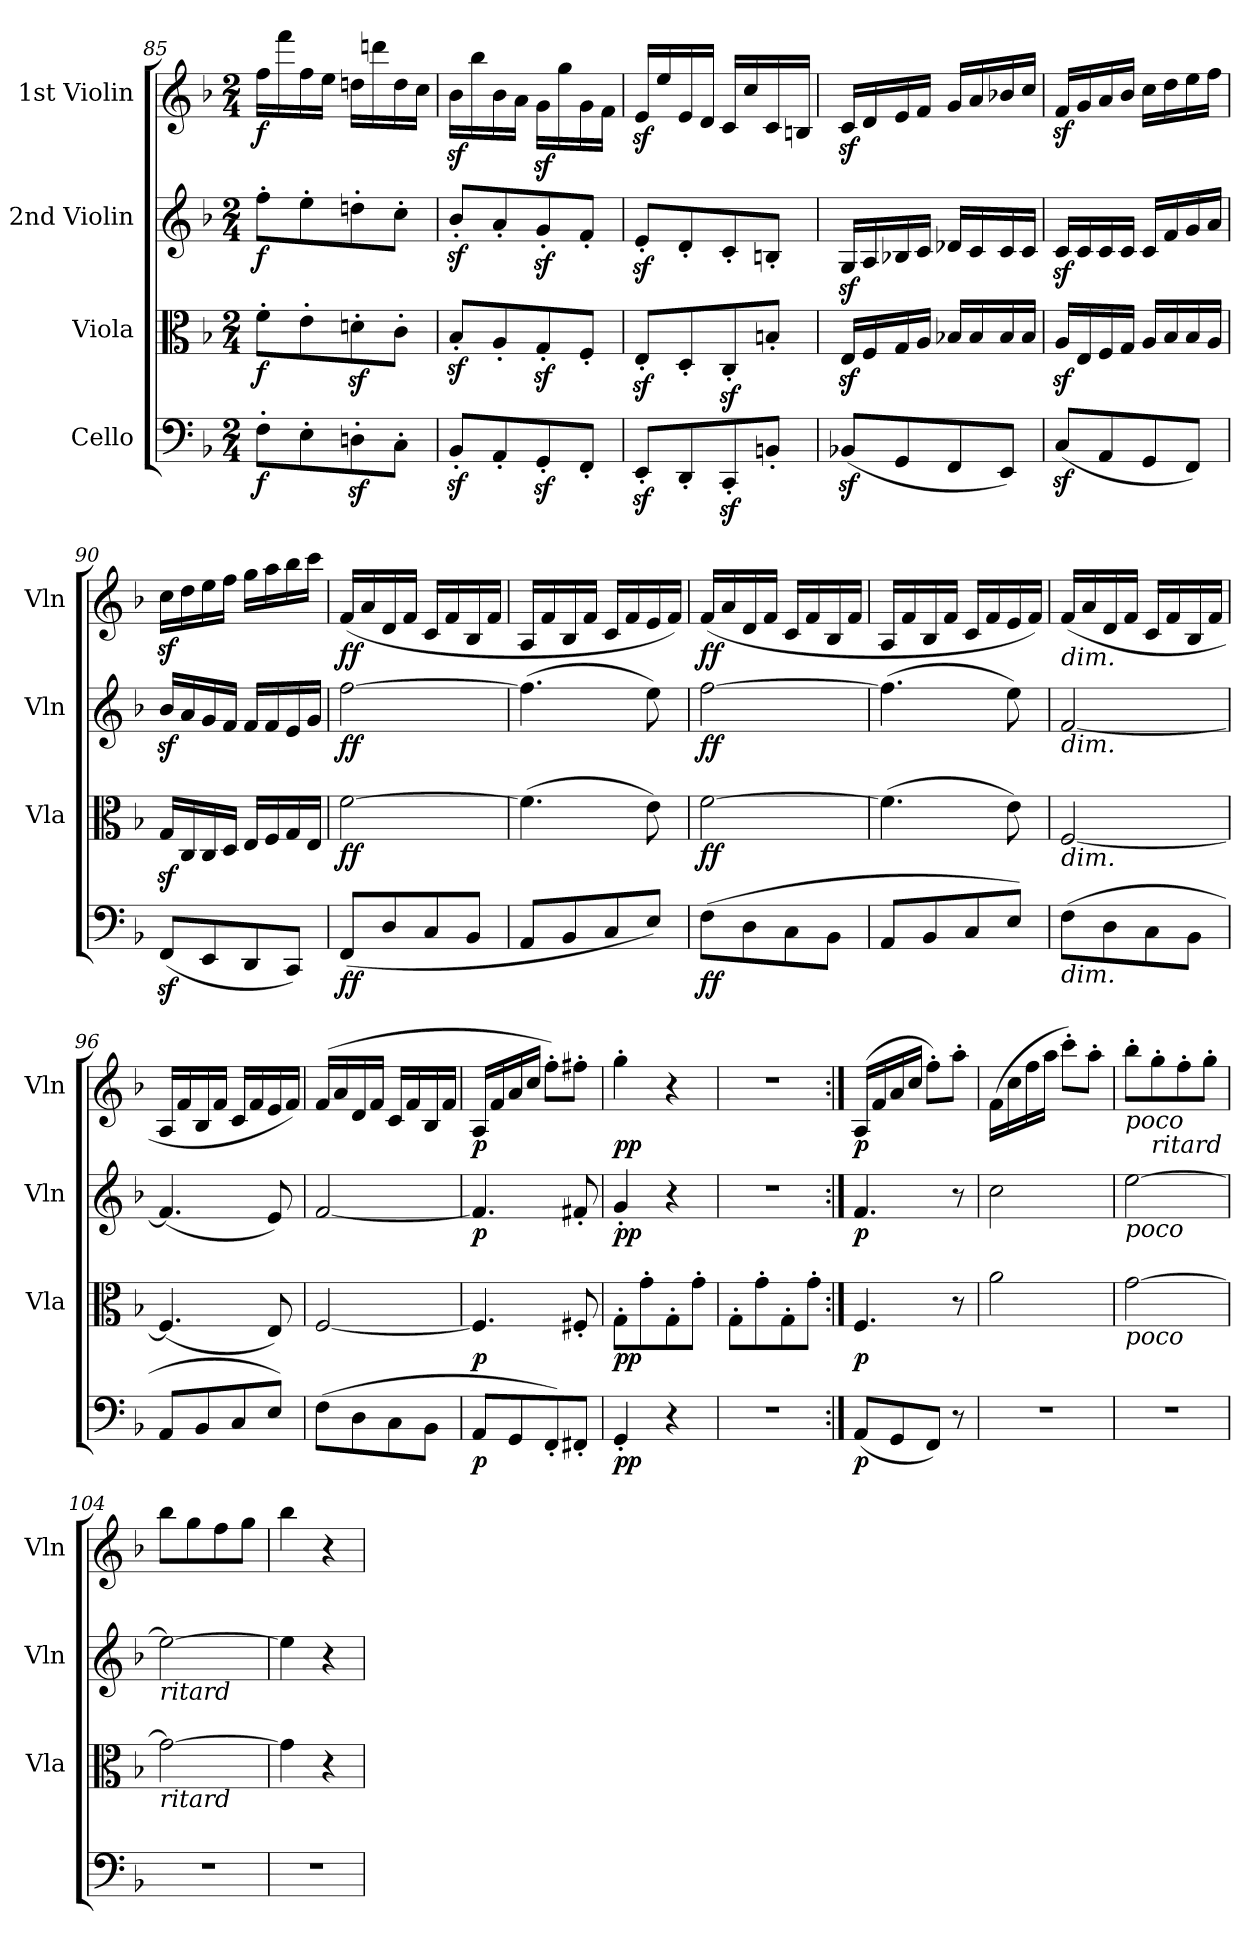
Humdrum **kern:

**kern	**dynam	**kern	**dynam	**kern	**dynam	**kern	**dynam
*part4	*part4	*part3	*part3	*part2	*part2	*part1	*part1
*staff4	*staff4	*staff3	*staff3	*staff2	*staff2	*staff1	*staff1
*I"Cello	*	*I"Viola	*	*I"2nd Violin	*	*I"1st Violin	*
*	*	*I'Vla	*	*I'Vln	*	*I'Vln	*
*clefF4	*	*clefC3	*	*clefG2	*	*clefG2	*
*k[b-]	*	*k[b-]	*	*k[b-]	*	*k[b-]	*
*F:	*	*F:	*	*F:	*	*F:	*
*M2/4	*	*M2/4	*	*M2/4	*	*M2/4	*
=85	=85	=85	=85	=85	=85	=85	=85
8F'L	f	8f'L	f	8ff'L	f	16ffLL	f
.	.	.	.	.	.	16fff	.
8E'	.	8e'	.	8ee'	.	16ff	.
.	.	.	.	.	.	16eeJJ	.
8Dnz'	.	8dnz'	.	8ddn'	.	16ddnLL	.
.	.	.	.	.	.	16dddn	.
8C'J	.	8c'J	.	8cc'J	.	16dd	.
.	.	.	.	.	.	16ccJJ	.
=86	=86	=86	=86	=86	=86	=86	=86
8BB-z'L	.	8B-z'L	.	8b-z'L	.	16b-zLL	.
.	.	.	.	.	.	16bb-	.
8AA'	.	8A'	.	8a'	.	16b-	.
.	.	.	.	.	.	16aJJ	.
8GGz'	.	8Gz'	.	8gz'	.	16gzLL	.
.	.	.	.	.	.	16gg	.
8FF'J	.	8F'J	.	8f'J	.	16g	.
.	.	.	.	.	.	16fJJ	.
=87	=87	=87	=87	=87	=87	=87	=87
8EEz'L	.	8Ez'L	.	8ez'L	.	16ezLL	.
.	.	.	.	.	.	16ee	.
8DD'	.	8D'	.	8d'	.	16e	.
.	.	.	.	.	.	16dJJ	.
8CCz'	.	8Cz'	.	8c'	.	16cLL	.
.	.	.	.	.	.	16cc	.
8BBn'J	.	8Bn'J	.	8Bn'J	.	16c	.
.	.	.	.	.	.	16BnJJ	.
=88	=88	=88	=88	=88	=88	=88	=88
(8BB-XzL	.	16EzLL	.	16GzLL	.	16czLL	.
.	.	16F	.	16A	.	16d	.
8GG	.	16G	.	16B-X	.	16e	.
.	.	16AJJ	.	16cJJ	.	16fJJ	.
8FF	.	16B-XLL	.	16d-XLL	.	16gLL	.
.	.	16B-	.	16c	.	16a	.
8EEJ)	.	16B-	.	16c	.	16b-X	.
.	.	16B-JJ	.	16cJJ	.	16ccJJ	.
=89	=89	=89	=89	=89	=89	=89	=89
(8CzL	.	16AzLL	.	16czLL	.	16fzLL	.
.	.	16E	.	16c	.	16g	.
8AA	.	16F	.	16c	.	16a	.
.	.	16GJJ	.	16cJJ	.	16b-JJ	.
8GG	.	16ALL	.	16cLL	.	16ccLL	.
.	.	16B-	.	16f	.	16dd	.
8FFJ)	.	16B-	.	16g	.	16ee	.
.	.	16AJJ	.	16aJJ	.	16ffJJ	.
=90	=90	=90	=90	=90	=90	=90	=90
(8FFzL	.	16GzLL	.	16b-zLL	.	16cczLL	.
.	.	16C	.	16a	.	16dd	.
8EE	.	16C	.	16g	.	16ee	.
.	.	16DJJ	.	16fJJ	.	16ffJJ	.
8DD	.	16ELL	.	16fLL	.	16ggLL	.
.	.	16F	.	16f	.	16aa	.
8CCJ)	.	16G	.	16e	.	16bb-	.
.	.	16EJJ	.	16gJJ	.	16cccJJ	.
=91	=91	=91	=91	=91	=91	=91	=91
(8FFL	ff	[2f	ff	[2ff	ff	(16fLL	ff
.	.	.	.	.	.	16a	.
8D	.	.	.	.	.	16d	.
.	.	.	.	.	.	16fJJ	.
8C	.	.	.	.	.	16cLL	.
.	.	.	.	.	.	16f	.
8BB-J	.	.	.	.	.	16B-	.
.	.	.	.	.	.	16fJJ	.
=92	=92	=92	=92	=92	=92	=92	=92
8AAL	.	(4.f]	.	(4.ff]	.	16ALL	.
.	.	.	.	.	.	16f	.
8BB-	.	.	.	.	.	16B-	.
.	.	.	.	.	.	16fJJ	.
8C	.	.	.	.	.	16cLL	.
.	.	.	.	.	.	16f	.
8EJ)	.	8e)	.	8ee)	.	16e	.
.	.	.	.	.	.	16fJJ)	.
=93	=93	=93	=93	=93	=93	=93	=93
(8FL	ff	[2f	ff	[2ff	ff	(16fLL	ff
.	.	.	.	.	.	16a	.
8D	.	.	.	.	.	16d	.
.	.	.	.	.	.	16fJJ	.
8C	.	.	.	.	.	16cLL	.
.	.	.	.	.	.	16f	.
8BB-J	.	.	.	.	.	16B-	.
.	.	.	.	.	.	16fJJ	.
=94	=94	=94	=94	=94	=94	=94	=94
8AAL	.	(4.f]	.	(4.ff]	.	16ALL	.
.	.	.	.	.	.	16f	.
8BB-	.	.	.	.	.	16B-	.
.	.	.	.	.	.	16fJJ	.
8C	.	.	.	.	.	16cLL	.
.	.	.	.	.	.	16f	.
8EJ)	.	8e)	.	8ee)	.	16e	.
.	.	.	.	.	.	16fJJ)	.
=95	=95	=95	=95	=95	=95	=95	=95
!	!	!	!	!	!	!LO:TX:b:i:t=dim.	!
!	!	!	!	!LO:TX:b:i:t=dim.	!	!	!
!	!	!LO:TX:b:i:t=dim.	!	!	!	!	!
!LO:TX:b:i:t=dim.	!	!	!	!	!	!	!
(8FL	.	[2F	.	[2f	.	(16fLL	.
.	.	.	.	.	.	16a	.
8D	.	.	.	.	.	16d	.
.	.	.	.	.	.	16fJJ	.
8C	.	.	.	.	.	16cLL	.
.	.	.	.	.	.	16f	.
8BB-J	.	.	.	.	.	16B-	.
.	.	.	.	.	.	16fJJ	.
=96	=96	=96	=96	=96	=96	=96	=96
8AAL	.	(4.F]	.	(4.f]	.	16ALL	.
.	.	.	.	.	.	16f	.
8BB-	.	.	.	.	.	16B-	.
.	.	.	.	.	.	16fJJ	.
8C	.	.	.	.	.	16cLL	.
.	.	.	.	.	.	16f	.
8EJ)	.	8E)	.	8e)	.	16e	.
.	.	.	.	.	.	16fJJ)	.
=97	=97	=97	=97	=97	=97	=97	=97
(8FL	.	[2F	.	[2f	.	(16fLL	.
.	.	.	.	.	.	16a	.
8D	.	.	.	.	.	16d	.
.	.	.	.	.	.	16fJJ	.
8C	.	.	.	.	.	16cLL	.
.	.	.	.	.	.	16f	.
8BB-J	.	.	.	.	.	16B-	.
.	.	.	.	.	.	16fJJ	.
=98	=98	=98	=98	=98	=98	=98	=98
8AAL	p	4.F]	p	4.f]	p	16ALL	p
.	.	.	.	.	.	16f	.
8GG	.	.	.	.	.	16a	.
.	.	.	.	.	.	16ccJJ	.
8FF')	.	.	.	.	.	8ff'L)	.
8FF#X'J	.	8F#X'	.	8f#X'	.	8ff#X'J	.
=99	=99	=99	=99	=99	=99	=99	=99
4GG'	pp	8G'L	pp	4g'	pp	4gg'	pp
.	.	8g'	.	.	.	.	.
4r	.	8G'	.	4r	.	4r	.
.	.	8g'J	.	.	.	.	.
=100	=100	=100	=100	=100	=100	=100	=100
2r	.	8G'L	.	2r	.	2r	.
.	.	8g'	.	.	.	.	.
.	.	8G'	.	.	.	.	.
.	.	8g'J	.	.	.	.	.
=101:|!	=101:|!	=101:|!	=101:|!	=101:|!	=101:|!	=101:|!	=101:|!
(8AAL	p	4.F	p	4.f	p	(16ALL	p
.	.	.	.	.	.	16f	.
8GG	.	.	.	.	.	16a	.
.	.	.	.	.	.	16ccJJ	.
8FFJ)	.	.	.	.	.	8ff'L)	.
8r	.	8r	.	8r	.	8aa'J	.
=102	=102	=102	=102	=102	=102	=102	=102
2r	.	2a	.	2cc	.	(16fLL	.
.	.	.	.	.	.	16cc	.
.	.	.	.	.	.	16ff	.
.	.	.	.	.	.	16aaJJ	.
.	.	.	.	.	.	8ccc'L)	.
.	.	.	.	.	.	8aa'J	.
=103	=103	=103	=103	=103	=103	=103	=103
!	!	!	!	!	!	!LO:TX:b:i:t=poco	!
!	!	!	!	!LO:TX:b:i:t=poco	!	!	!
!	!	!LO:TX:b:i:t=poco	!	!	!	!	!
2r	.	[2g	.	[2ee	.	8bb-'L	.
!	!	!	!	!	!	!LO:TX:b:i:t=ritard	!
.	.	.	.	.	.	8gg'	.
.	.	.	.	.	.	8ff'	.
.	.	.	.	.	.	8gg'J	.
=104	=104	=104	=104	=104	=104	=104	=104
!	!	!	!	!LO:TX:b:i:t=ritard	!	!	!
!	!	!LO:TX:b:i:t=ritard	!	!	!	!	!
2r	.	2g_	.	2ee_	.	8bb-L	.
.	.	.	.	.	.	8gg	.
.	.	.	.	.	.	8ff	.
.	.	.	.	.	.	8ggJ	.
=105	=105	=105	=105	=105	=105	=105	=105
2r	.	4g]	.	4ee]	.	4bb-	.
.	.	4r	.	4r	.	4r	.
=	=	=	=	=	=	=	=
*-	*-	*-	*-	*-	*-	*-	*-
